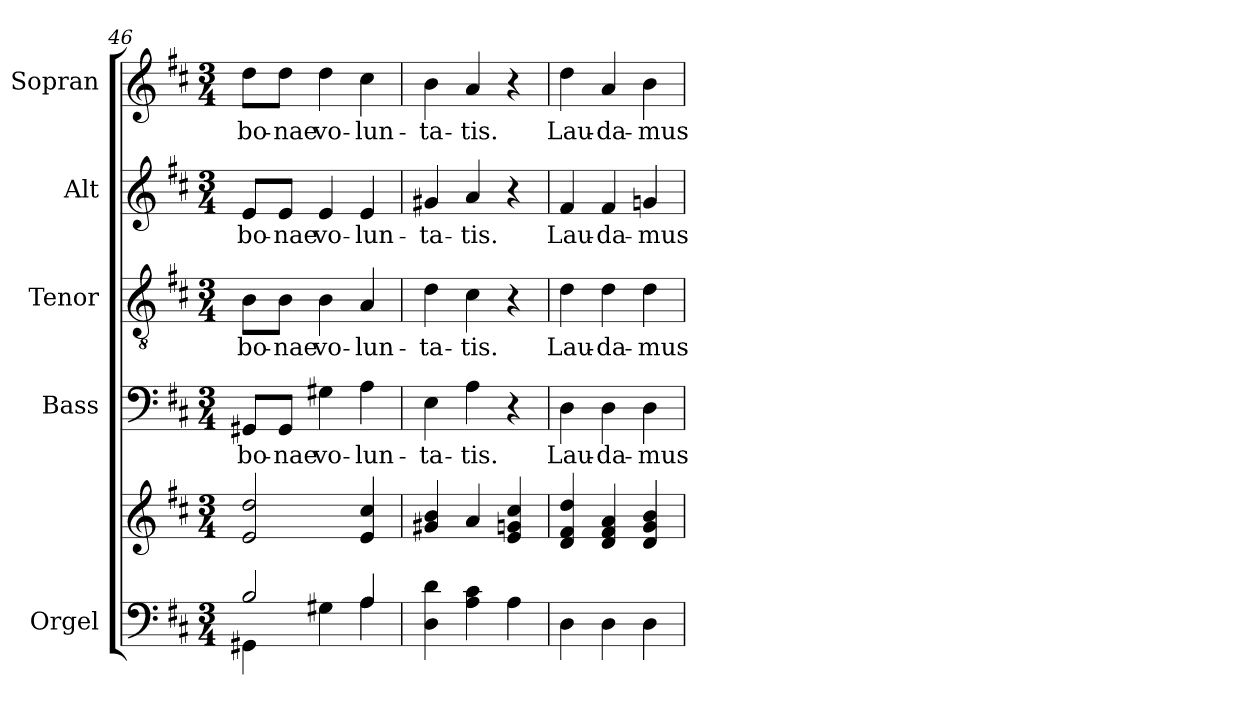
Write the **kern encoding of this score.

**kern	**kern	**kern	**text	**kern	**text	**kern	**text	**kern	**text
*part5	*part5	*part4	*part4	*part3	*part3	*part2	*part2	*part1	*part1
*staff6	*staff5	*staff4	*staff4	*staff3	*staff3	*staff2	*staff2	*staff1	*staff1
*I"Orgel	*	*I"Bass	*	*I"Tenor	*	*I"Alt	*	*I"Sopran	*
*I'Org.	*	*I'B.	*	*I'T.	*	*I'A.	*	*I'S.	*
!!LO:LB:g=z
*clefF4	*clefG2	*clefF4	*	*clefGv2	*	*clefG2	*	*clefG2	*
*k[f#c#]	*k[f#c#]	*k[f#c#]	*	*k[f#c#]	*	*k[f#c#]	*	*k[f#c#]	*
*D:	*D:	*D:	*	*D:	*	*D:	*	*D:	*
*M3/4	*M3/4	*M3/4	*	*M3/4	*	*M3/4	*	*M3/4	*
=46	=46	=46	=46	=46	=46	=46	=46	=46	=46
*^	*	*	*	*	*	*	*	*	*
2B/	4GG#X\	2e/ 2dd/	8GG#X/L	bo-	8B\L	bo-	8e/L	bo-	8dd\L	bo-
.	.	.	8GG#/J	-nae	8B\J	-nae	8e/J	-nae	8dd\J	-nae
.	4G#X\	.	4G#X\	vo-	4B\	vo-	4e/	vo-	4dd\	vo-
4A/	4A\	4e/ 4cc#/	4A\	-lun-	4A/	-lun-	4e/	-lun-	4cc#\	-lun-
*v	*v	*	*	*	*	*	*	*	*	*
=47	=47	=47	=47	=47	=47	=47	=47	=47	=47
4D\ 4d\	4g#X/ 4b/	4E\	-ta-	4d\	-ta-	4g#X/	-ta-	4b\	-ta-
4A\ 4c#\	4a/	4A\	-tis.	4c#\	-tis.	4a/	-tis.	4a/	-tis.
4A\	4e/ 4gn/ 4cc#/	4r	.	4r	.	4r	.	4r	.
=48	=48	=48	=48	=48	=48	=48	=48	=48	=48
4D\	4d/ 4f#/ 4dd/	4D\	Lau-	4d\	Lau-	4f#/	Lau-	4dd\	Lau-
4D\	4d/ 4f#/ 4a/	4D\	-da-	4d\	-da-	4f#/	-da-	4a/	-da-
4D\	4d/ 4g/ 4b/	4D\	-mus	4d\	-mus	4gn/	-mus	4b\	-mus
=	=	=	=	=	=	=	=	=	=
*-	*-	*-	*-	*-	*-	*-	*-	*-	*-
